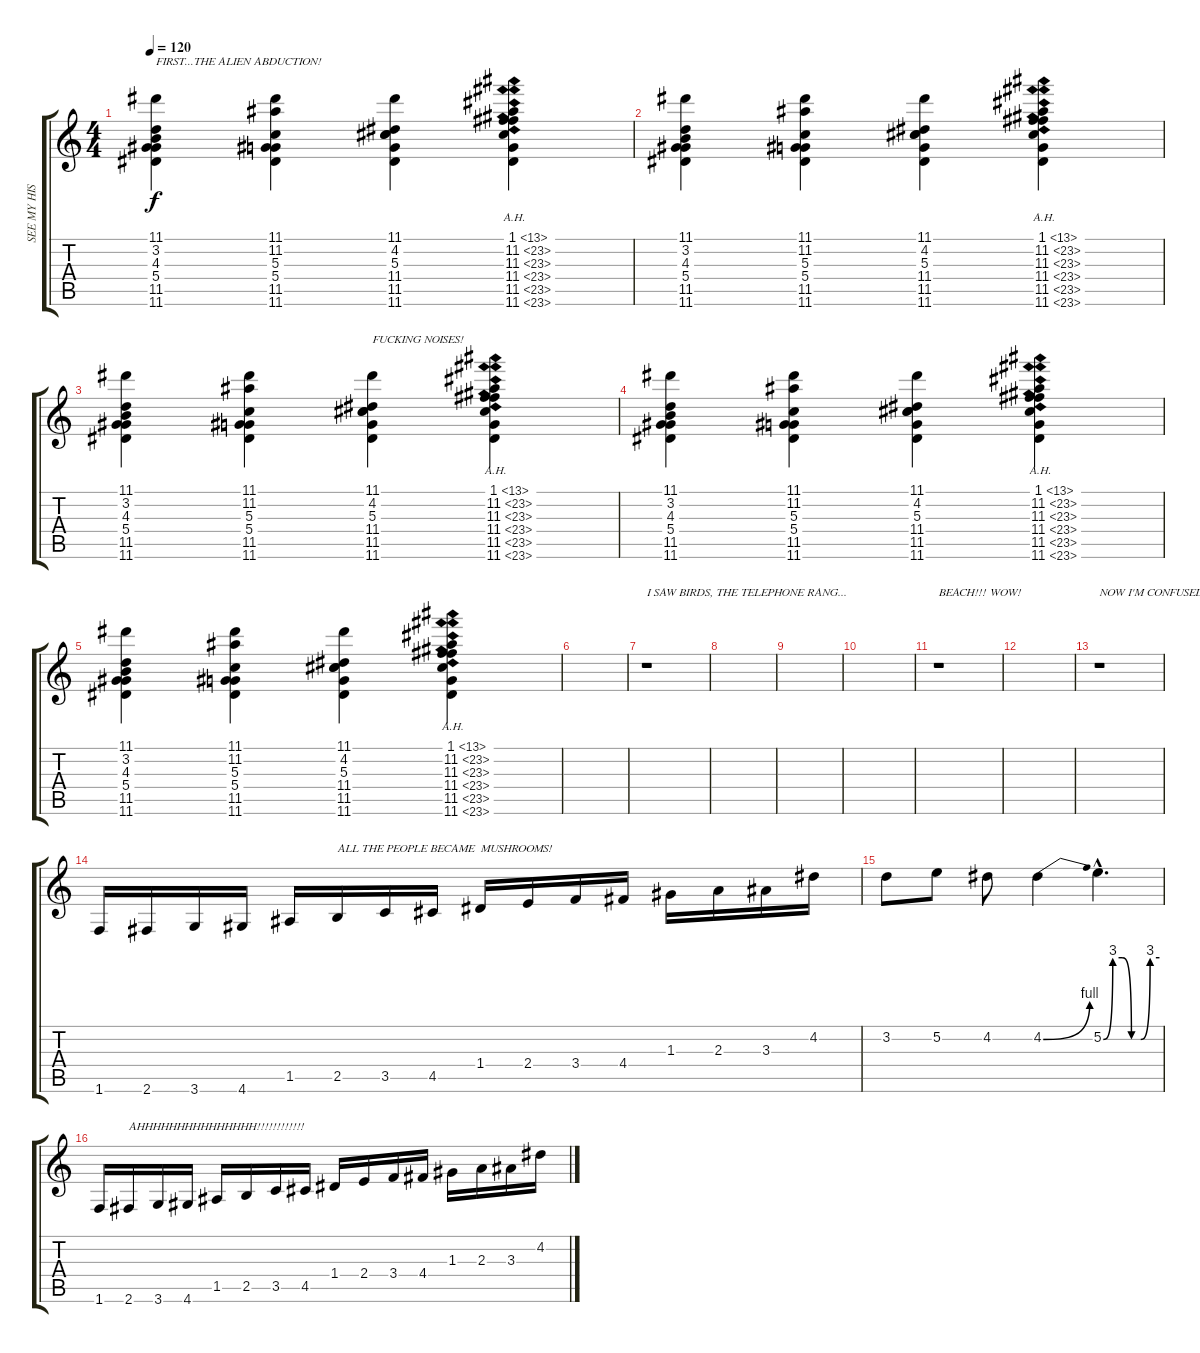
\track ("SEE MY HISTORY HERE!" "SEE MY HIS") {instrument acousticguitarnylon}
\staff {score tabs}
\tuning (E4 B3 G3 D3 A2 E2) {hide}
\ts (4 4)
\tempo 120
\clef g2
\ks c
(11.1 3.2 4.3 5.4 11.5 11.6).4{txt "FIRST...THE ALIEN ABDUCTION!" dy f instrument acousticguitarnylon} (11.1 11.2 5.3 5.4 11.5 11.6).4 (11.1 4.2 5.3 11.4 11.5 11.6).4 (1.1{ah 12} 11.2{ah 12} 11.3{ah 12} 11.4{ah 12} 11.5{ah 12} 11.6{ah 12}).4 |
(11.1 3.2 4.3 5.4 11.5 11.6).4 (11.1 11.2 5.3 5.4 11.5 11.6).4 (11.1 4.2 5.3 11.4 11.5 11.6).4 (1.1{ah 12} 11.2{ah 12} 11.3{ah 12} 11.4{ah 12} 11.5{ah 12} 11.6{ah 12}).4 |
(11.1 3.2 4.3 5.4 11.5 11.6).4 (11.1 11.2 5.3 5.4 11.5 11.6).4 (11.1 4.2 5.3 11.4 11.5 11.6).4{txt "FUCKING NOISES!"} (1.1{ah 12} 11.2{ah 12} 11.3{ah 12} 11.4{ah 12} 11.5{ah 12} 11.6{ah 12}).4 |
(11.1 3.2 4.3 5.4 11.5 11.6).4 (11.1 11.2 5.3 5.4 11.5 11.6).4 (11.1 4.2 5.3 11.4 11.5 11.6).4 (1.1{ah 12} 11.2{ah 12} 11.3{ah 12} 11.4{ah 12} 11.5{ah 12} 11.6{ah 12}).4 |
(11.1 3.2 4.3 5.4 11.5 11.6).4 (11.1 11.2 5.3 5.4 11.5 11.6).4 (11.1 4.2 5.3 11.4 11.5 11.6).4 (1.1{ah 12} 11.2{ah 12} 11.3{ah 12} 11.4{ah 12} 11.5{ah 12} 11.6{ah 12}).4 |
|
r.1{txt "I SAW BIRDS, THE TELEPHONE RANG..."} |
|
|
|
r.1{txt "BEACH!!! WOW!"} |
|
r.1{txt "NOW I'M CONFUSED!"} |
1.6.16{instrument pizzicatostrings} 2.6.16 3.6.16 4.6.16 1.5.16 2.5.16{txt "ALL THE PEOPLE BECAME  MUSHROOMS!"} 3.5.16 4.5.16 1.4.16 2.4.16 3.4.16 4.4.16 1.3.16 2.3.16 3.3.16 4.2.16 |
3.2.8 5.2.8 4.2.8 4.2{be (bend 0 0 60 4)}.4 5.2{be (custom 0 0 10 12 20 12 30 0 40 0 50 12 60 12) hac}.4{d} |
1.6.16{instrument pizzicatostrings} 2.6.16{txt "AHHHHHHHHHHHHHHH!!!!!!!!!!!!"} 3.6.16 4.6.16 1.5.16 2.5.16 3.5.16 4.5.16 1.4.16 2.4.16 3.4.16 4.4.16 1.3.16 2.3.16 3.3.16 4.2.16
